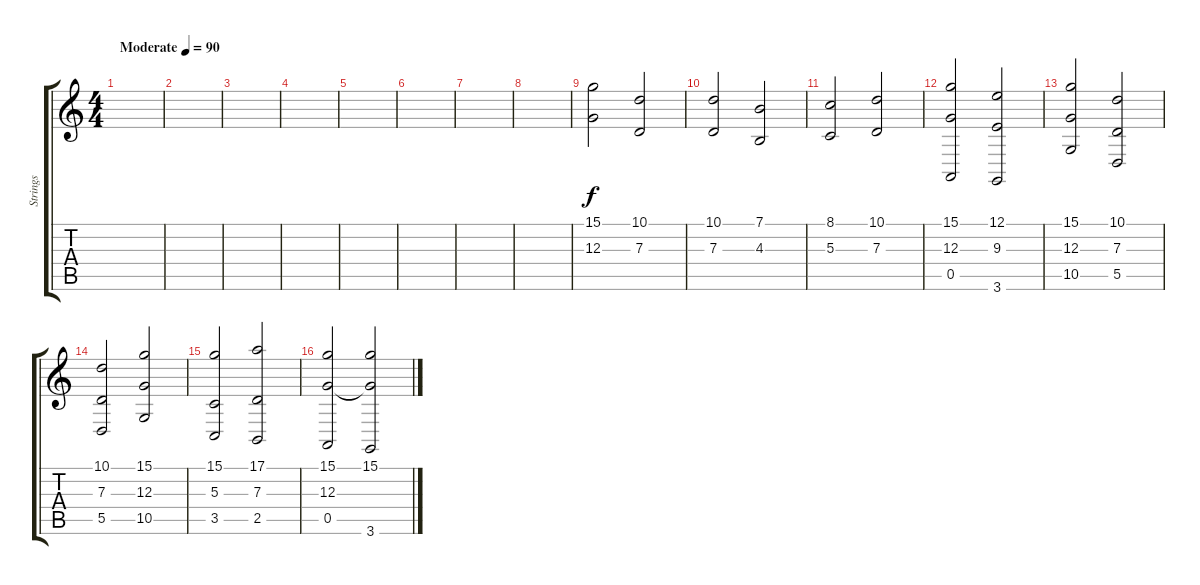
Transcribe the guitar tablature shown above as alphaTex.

\track ("Strings" "Strings") {instrument stringensemble1}
\staff {score tabs}
\tuning (E4 B3 G3 D3 A2 E2) {hide}
\ts (4 4)
\tempo (90 "Moderate")
\clef g2
\ks c
|
|
|
|
|
|
|
|
(15.1 12.3).2 (10.1 7.3).2 |
(10.1 7.3).2 (7.1 4.3).2 |
(8.1 5.3).2 (10.1 7.3).2 |
(15.1 12.3 0.5).2 (12.1 9.3 3.6).2 |
(15.1 12.3 10.5).2 (10.1 7.3 5.5).2 |
(10.1 7.3 5.5).2 (15.1 12.3 10.5).2 |
(15.1 5.3 3.5).2 (17.1 7.3 2.5).2 |
(15.1 12.3 0.5).2 (15.1 12.3{t} 3.6).2
